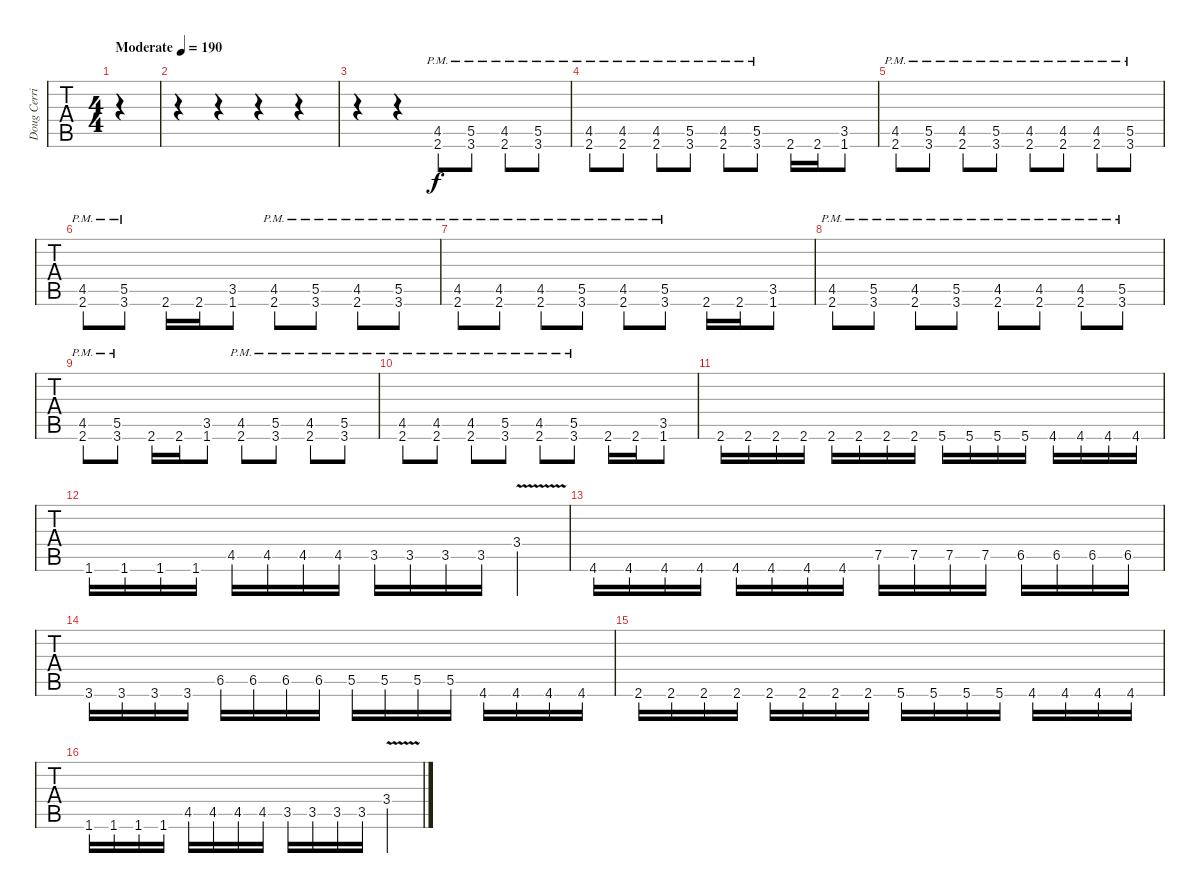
\track ("Doug Cerrito" "Doug Cerri") {instrument distortionguitar}
\staff {tabs}
\tuning (C4 G3 Eb3 Bb2 F2 C2) {hide}
\ts (4 4)
\tempo (190 "Moderate")
\clef g2
\ks c
|
r.4 r.4 r.4 r.4 |
r.4 r.4 (4.5{pm} 2.6{pm}).8 (5.5{pm} 3.6{pm}).8 (4.5{pm} 2.6{pm}).8 (5.5{pm} 3.6{pm}).8 |
(4.5{pm} 2.6{pm}).8 (4.5{pm} 2.6{pm}).8 (4.5{pm} 2.6{pm}).8 (5.5{pm} 3.6{pm}).8 (4.5{pm} 2.6{pm}).8 (5.5{pm} 3.6{pm}).8 2.6.16 2.6.16 (3.5 1.6).8 |
(4.5{pm} 2.6{pm}).8 (5.5{pm} 3.6{pm}).8 (4.5{pm} 2.6{pm}).8 (5.5{pm} 3.6{pm}).8 (4.5{pm} 2.6{pm}).8 (4.5{pm} 2.6{pm}).8 (4.5{pm} 2.6{pm}).8 (5.5{pm} 3.6{pm}).8 |
(4.5{pm} 2.6{pm}).8 (5.5{pm} 3.6{pm}).8 2.6.16 2.6.16 (3.5 1.6).8 (4.5{pm} 2.6{pm}).8 (5.5{pm} 3.6{pm}).8 (4.5{pm} 2.6{pm}).8 (5.5{pm} 3.6{pm}).8 |
(4.5{pm} 2.6{pm}).8 (4.5{pm} 2.6{pm}).8 (4.5{pm} 2.6{pm}).8 (5.5{pm} 3.6{pm}).8 (4.5{pm} 2.6{pm}).8 (5.5{pm} 3.6{pm}).8 2.6.16 2.6.16 (3.5 1.6).8 |
(4.5{pm} 2.6{pm}).8 (5.5{pm} 3.6{pm}).8 (4.5{pm} 2.6{pm}).8 (5.5{pm} 3.6{pm}).8 (4.5{pm} 2.6{pm}).8 (4.5{pm} 2.6{pm}).8 (4.5{pm} 2.6{pm}).8 (5.5{pm} 3.6{pm}).8 |
(4.5{pm} 2.6{pm}).8 (5.5{pm} 3.6{pm}).8 2.6.16 2.6.16 (3.5 1.6).8 (4.5{pm} 2.6{pm}).8 (5.5{pm} 3.6{pm}).8 (4.5{pm} 2.6{pm}).8 (5.5{pm} 3.6{pm}).8 |
(4.5{pm} 2.6{pm}).8 (4.5{pm} 2.6{pm}).8 (4.5{pm} 2.6{pm}).8 (5.5{pm} 3.6{pm}).8 (4.5{pm} 2.6{pm}).8 (5.5{pm} 3.6{pm}).8 2.6.16 2.6.16 (3.5 1.6).8 |
2.6.16 2.6.16 2.6.16 2.6.16 2.6.16 2.6.16 2.6.16 2.6.16 5.6.16 5.6.16 5.6.16 5.6.16 4.6.16 4.6.16 4.6.16 4.6.16 |
1.6.16 1.6.16 1.6.16 1.6.16 4.5.16 4.5.16 4.5.16 4.5.16 3.5.16 3.5.16 3.5.16 3.5.16 3.4{v}.4 |
4.6.16 4.6.16 4.6.16 4.6.16 4.6.16 4.6.16 4.6.16 4.6.16 7.5.16 7.5.16 7.5.16 7.5.16 6.5.16 6.5.16 6.5.16 6.5.16 |
3.6.16 3.6.16 3.6.16 3.6.16 6.5.16 6.5.16 6.5.16 6.5.16 5.5.16 5.5.16 5.5.16 5.5.16 4.6.16 4.6.16 4.6.16 4.6.16 |
2.6.16 2.6.16 2.6.16 2.6.16 2.6.16 2.6.16 2.6.16 2.6.16 5.6.16 5.6.16 5.6.16 5.6.16 4.6.16 4.6.16 4.6.16 4.6.16 |
1.6.16 1.6.16 1.6.16 1.6.16 4.5.16 4.5.16 4.5.16 4.5.16 3.5.16 3.5.16 3.5.16 3.5.16 3.4{v}.4
